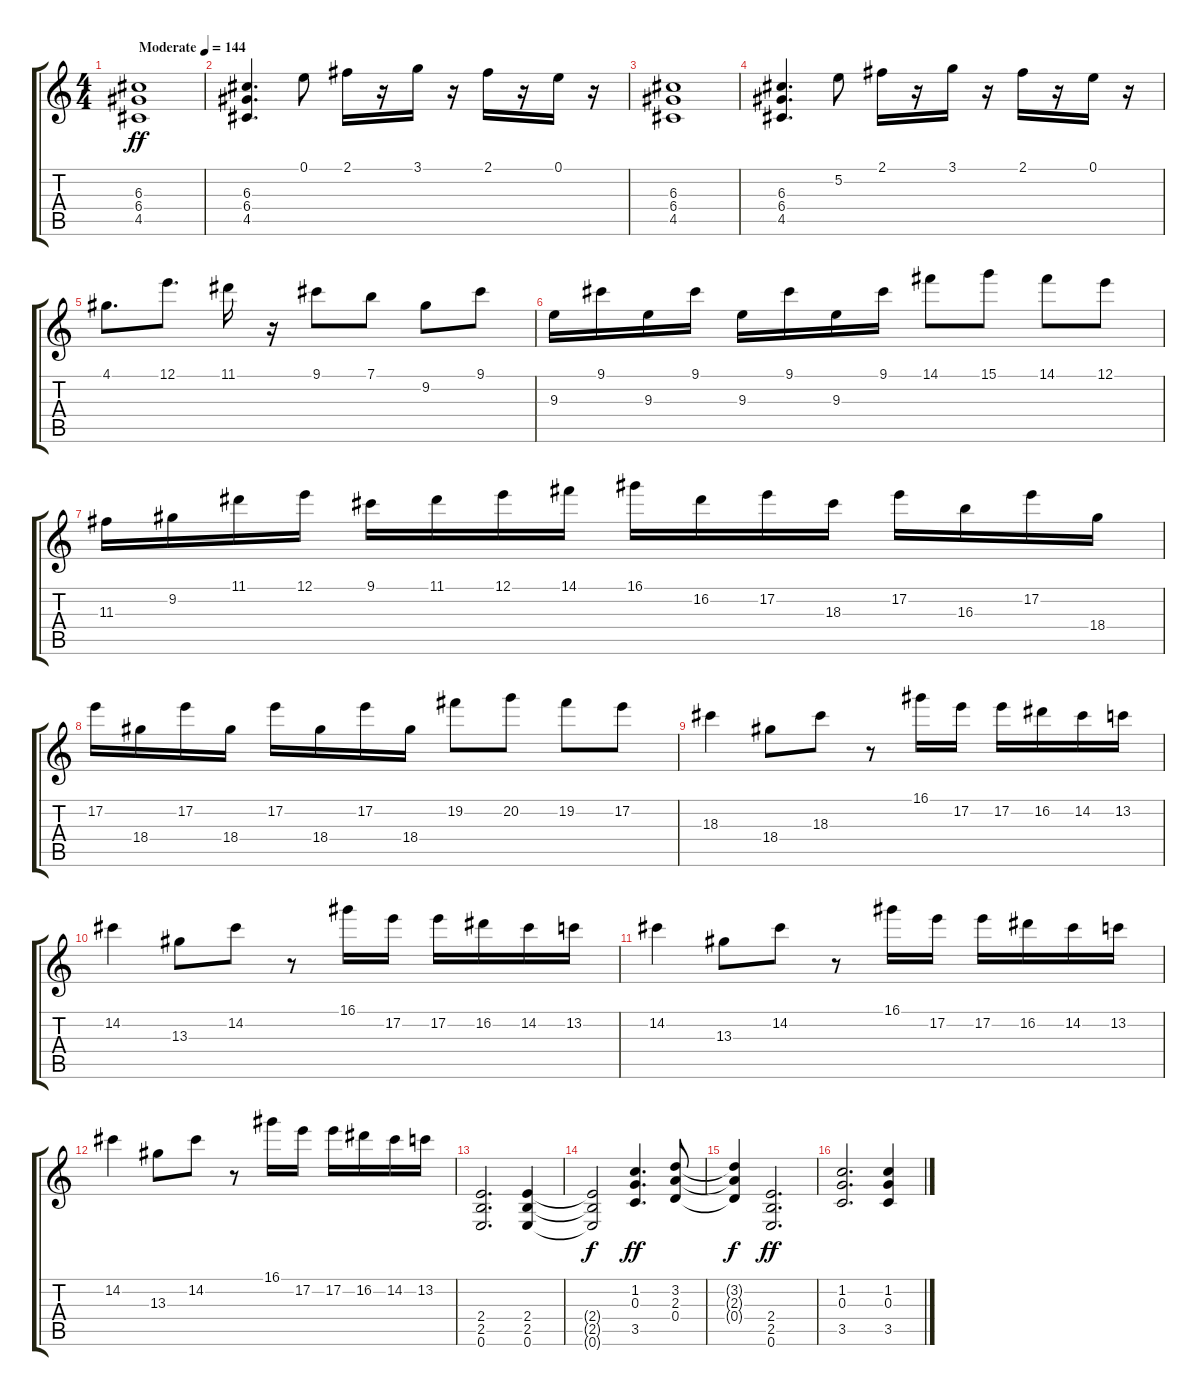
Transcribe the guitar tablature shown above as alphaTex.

\track "" {instrument distortionguitar}
\staff {score tabs}
\tuning (E4 B3 G3 D3 A2 E2) {hide}
\ts (4 4)
\tempo (144 "Moderate")
\clef g2
\ks c
(6.3 6.4 4.5).1{dy ff instrument distortionguitar} |
(6.3 6.4 4.5).4{d} 0.1.8 2.1.16 r.16 3.1.16 r.16 2.1.16 r.16 0.1.16 r.16 |
(6.3 6.4 4.5).1 |
(6.3 6.4 4.5).4{d} 5.2.8 2.1.16 r.16 3.1.16 r.16 2.1.16 r.16 0.1.16 r.16 |
4.1.8{d} 12.1.8{d} 11.1.16 r.16 9.1.8 7.1.8 9.2.8 9.1.8 |
9.3.16 9.1.16 9.3.16 9.1.16 9.3.16 9.1.16 9.3.16 9.1.16 14.1.8 15.1.8 14.1.8 12.1.8 |
11.3.16 9.2.16 11.1.16 12.1.16 9.1.16 11.1.16 12.1.16 14.1.16 16.1.16 16.2.16 17.2.16 18.3.16 17.2.16 16.3.16 17.2.16 18.4.16 |
17.2.16 18.4.16 17.2.16 18.4.16 17.2.16 18.4.16 17.2.16 18.4.16 19.2.8 20.2.8 19.2.8 17.2.8 |
18.3.4 18.4.8 18.3.8 r.8 16.1.16 17.2.16 17.2.16 16.2.16 14.2.16 13.2.16 |
14.2.4 13.3.8 14.2.8 r.8 16.1.16 17.2.16 17.2.16 16.2.16 14.2.16 13.2.16 |
14.2.4 13.3.8 14.2.8 r.8 16.1.16 17.2.16 17.2.16 16.2.16 14.2.16 13.2.16 |
14.2.4 13.3.8 14.2.8 r.8 16.1.16 17.2.16 17.2.16 16.2.16 14.2.16 13.2.16 |
(2.4 2.5 0.6).2{d} (2.4 2.5 0.6).4 |
(2.4{t} 2.5{t} 0.6{t}).2{dy f} (1.2 0.3 3.5).4{d dy ff} (3.2 2.3 0.4).8 |
(3.2{t} 2.3{t} 0.4{t}).4{dy f} (2.4 2.5 0.6).2{d dy ff} |
(1.2 0.3 3.5).2{d} (1.2 0.3 3.5).4
